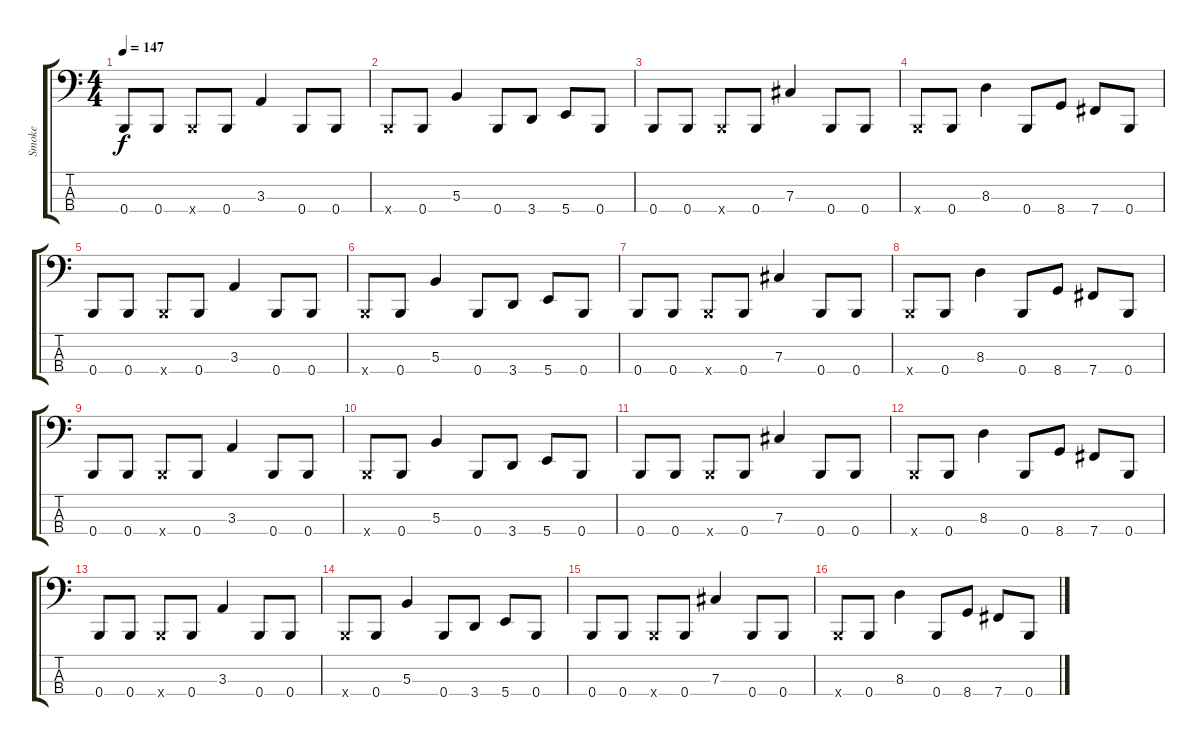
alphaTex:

\track ("Smoke" "Smoke") {instrument electricbasspick}
\staff {score tabs}
\tuning (E2 B1 Gb1 B0) {hide}
\ts (4 4)
\tempo 147
\clef f4
\ks c
0.4.8{dy f} 0.4.8 0.4{x}.8 0.4.8 3.3.4 0.4.8 0.4.8 |
0.4{x}.8 0.4.8 5.3.4 0.4.8 3.4.8 5.4.8 0.4.8 |
0.4.8 0.4.8 0.4{x}.8 0.4.8 7.3.4 0.4.8 0.4.8 |
0.4{x}.8 0.4.8 8.3.4 0.4.8 8.4.8 7.4.8 0.4.8 |
0.4.8 0.4.8 0.4{x}.8 0.4.8 3.3.4 0.4.8 0.4.8 |
0.4{x}.8 0.4.8 5.3.4 0.4.8 3.4.8 5.4.8 0.4.8 |
0.4.8 0.4.8 0.4{x}.8 0.4.8 7.3.4 0.4.8 0.4.8 |
0.4{x}.8 0.4.8 8.3.4 0.4.8 8.4.8 7.4.8 0.4.8 |
0.4.8 0.4.8 0.4{x}.8 0.4.8 3.3.4 0.4.8 0.4.8 |
0.4{x}.8 0.4.8 5.3.4 0.4.8 3.4.8 5.4.8 0.4.8 |
0.4.8 0.4.8 0.4{x}.8 0.4.8 7.3.4 0.4.8 0.4.8 |
0.4{x}.8 0.4.8 8.3.4 0.4.8 8.4.8 7.4.8 0.4.8 |
0.4.8 0.4.8 0.4{x}.8 0.4.8 3.3.4 0.4.8 0.4.8 |
0.4{x}.8 0.4.8 5.3.4 0.4.8 3.4.8 5.4.8 0.4.8 |
0.4.8 0.4.8 0.4{x}.8 0.4.8 7.3.4 0.4.8 0.4.8 |
0.4{x}.8 0.4.8 8.3.4 0.4.8 8.4.8 7.4.8 0.4.8
